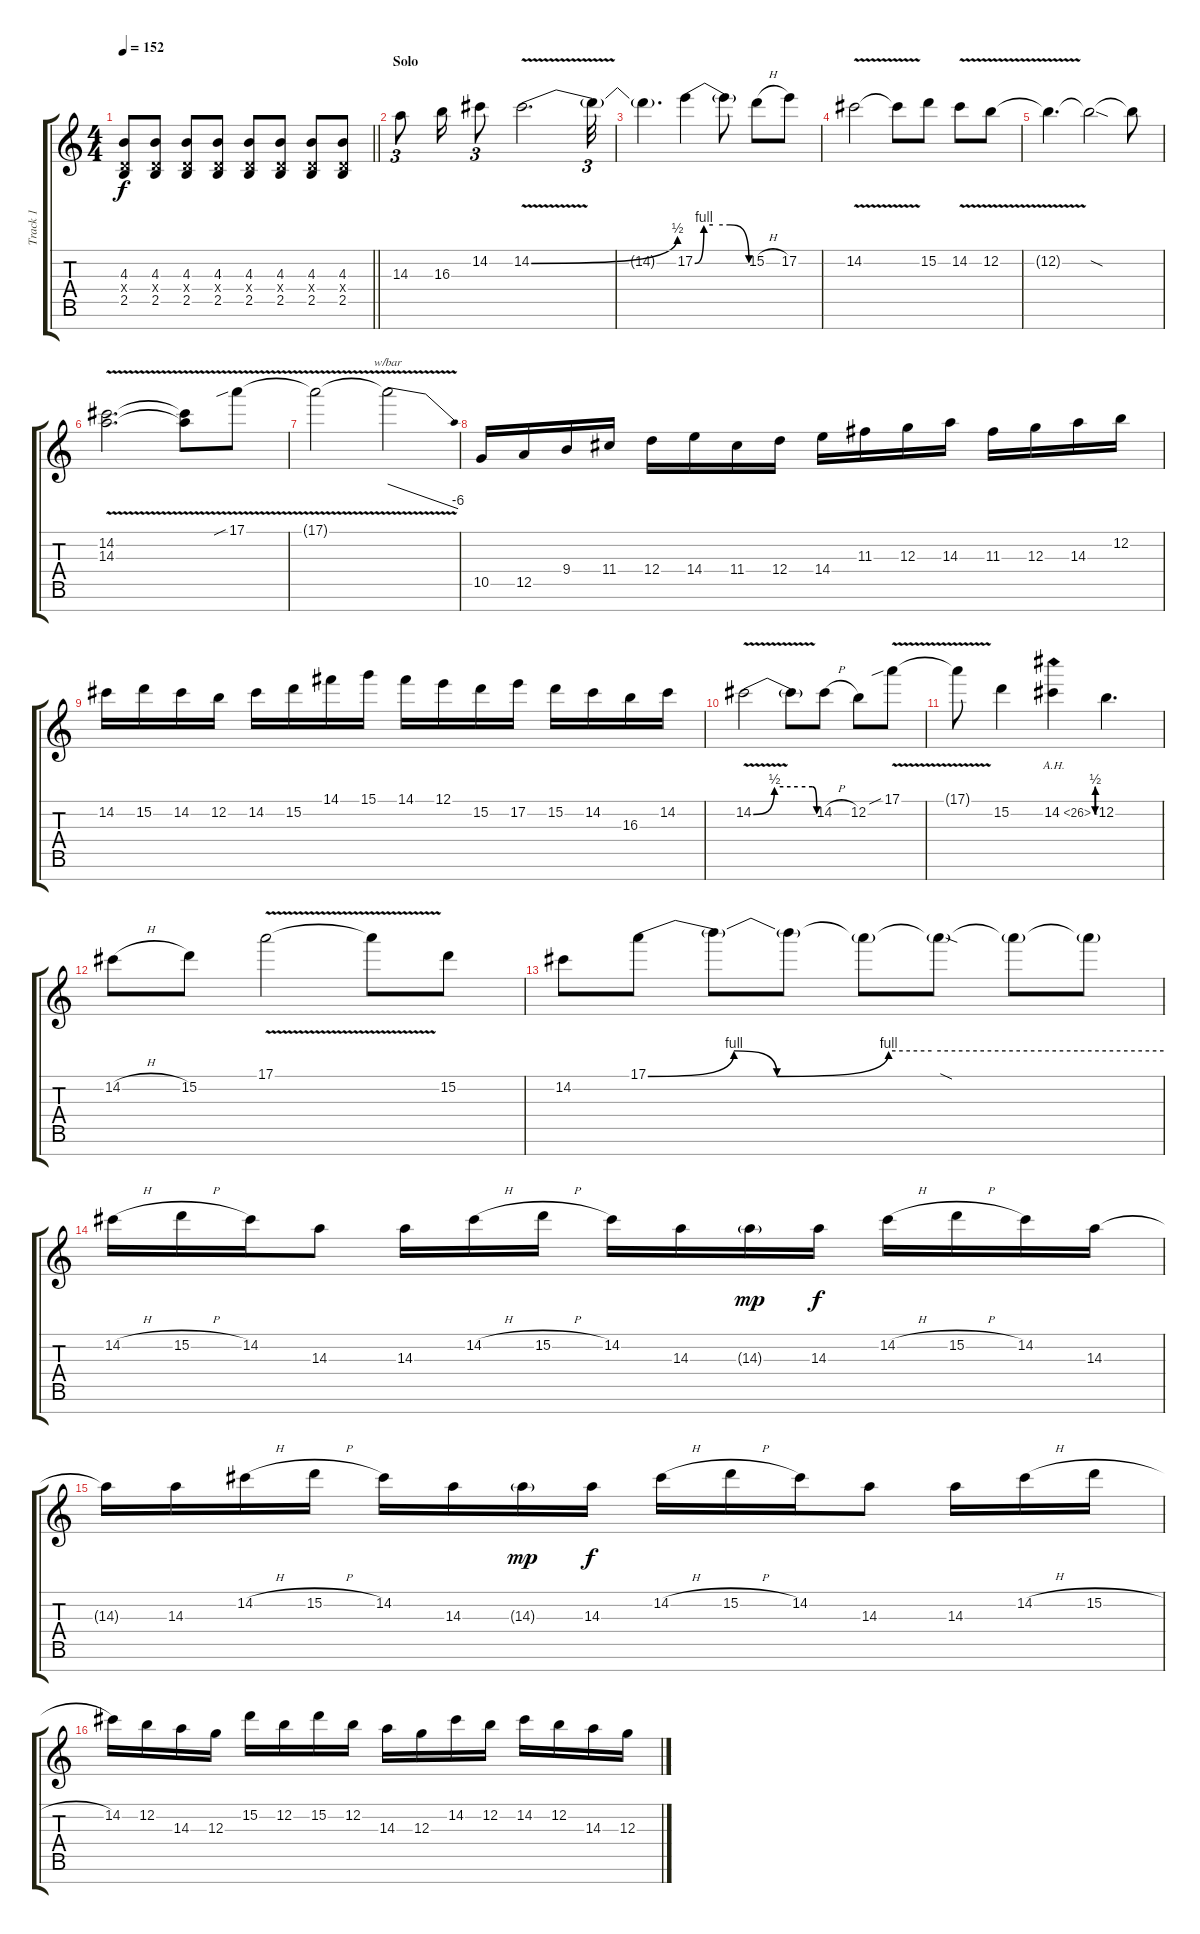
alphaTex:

\track ("Track 1" "Track 1") {instrument distortionguitar}
\staff {score tabs}
\tuning (E4 B3 G3 D3 A2 E2 B1) {hide}
\ts (4 4)
\tempo 152
\clef g2
\barLineRight lightlight
\ks c
(4.3 0.4{x} 2.5).8{dy f} (4.3 0.4{x} 2.5).8 (4.3 0.4{x} 2.5).8 (4.3 0.4{x} 2.5).8 (4.3 0.4{x} 2.5).8 (4.3 0.4{x} 2.5).8 (4.3 0.4{x} 2.5).8 (4.3 0.4{x} 2.5).8 |
\section ("" "Solo")
14.3.8{tu (3 2)} 16.3.16 14.2.8{tu (3 2)} 14.2{be (bend 0 0 60 2) v}.2{d} 14.2{t}.32{tu (3 2)} |
14.2{t}.4{d} 17.2{be (custom 0 0 10 4 20 4 39 4 60 0)}.4 17.2{t}.8 15.2{h}.8 17.2.8 |
14.2{v}.2 14.2{t}.8 15.2.8 14.2{v}.8 12.2{v}.8 |
12.2{t}.4{d} 12.2{sod t}.2 12.2{t}.8 |
(14.2{v} 14.3{v}).2{d} (14.2{t} 14.3{t}).8 17.1{v sib}.8 |
17.1{v t}.2 17.1{t}.2{tbe (dive default 0 0 60 -24)} |
10.5.16 12.5.16 9.4.16 11.4.16 12.4.16 14.4.16 11.4.16 12.4.16 14.4.16 11.3.16 12.3.16 14.3.16 11.3.16 12.3.16 14.3.16 12.2.16 |
14.2.16 15.2.16 14.2.16 12.2.16 14.2.16 15.2.16 14.1.16 15.1.16 14.1.16 12.1.16 15.2.16 17.2.16 15.2.16 14.2.16 16.3.16 14.2.16 |
14.2{be (custom 0 0 20 2 42 2 56 2 60 0) v}.2 14.2{t}.8 14.2{h}.8 12.2.8 17.1{v sib}.8 |
17.1{t}.8 15.2.4 14.2{be (custom 0 0 15 2 26 2 30 0 60 0) ah 12}.4 12.2.4{d} |
14.2{h}.8 15.2.8 17.1{v}.2 17.1{t}.8 15.2.8 |
14.2.8 17.1{be (custom 0 0 10 4 15 0 28 4 33 4 50 4 60 4)}.8 17.1{t}.8 17.1{t}.8 17.1{t}.8 17.1{sod t}.8 17.1{t}.8 17.1{t}.8 |
14.2{h}.16 15.2{h}.16 14.2.16 14.3.8 14.3.16 14.2{h}.16 15.2{h}.16 14.2.16 14.3.16 14.3{g}.16{dy mp} 14.3.16{dy f} 14.2{h}.16 15.2{h}.16 14.2.16 14.3.16 |
14.3{t}.16 14.3.16 14.2{h}.16 15.2{h}.16 14.2.16 14.3.16 14.3{g}.16{dy mp} 14.3.16{dy f} 14.2{h}.16 15.2{h}.16 14.2.16 14.3.8 14.3.16 14.2{h}.16 15.2{h}.16 |
14.2.16 12.2.16 14.3.16 12.3.16 15.2.16 12.2.16 15.2.16 12.2.16 14.3.16 12.3.16 14.2.16 12.2.16 14.2.16 12.2.16 14.3.16 12.3.16
